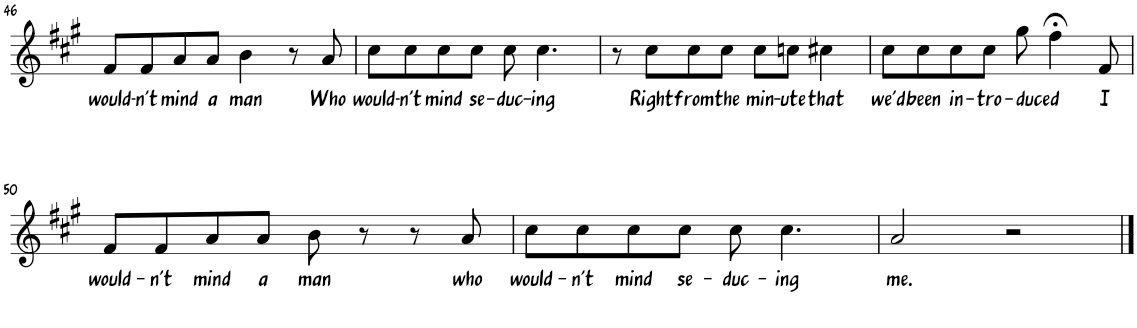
**kern	**text
*part1	*part1
*staff1	*staff1
*I"Piano	*
*I'Pno.	*
!!LO:PB:g=z
*clefG2	*
*k[f#c#g#]	*
*M4/4	*
=46	=46
!	!LO:LY:b
8f#/L	would-
!	!LO:LY:b
8f#/	-n't
!	!LO:LY:b
8a/	mind
!	!LO:LY:b
8a/J	a
!	!LO:LY:b
4b\	man
8r	.
!	!LO:LY:b
8a/	Who
=47	=47
!	!LO:LY:b
8cc#\L	would-
!	!LO:LY:b
8cc#\	-n't
!	!LO:LY:b
8cc#\	mind
!	!LO:LY:b
8cc#\J	se-
!	!LO:LY:b
8cc#\	-duc-
!	!LO:LY:b
4.cc#\	-ing
=48	=48
8r	.
!	!LO:LY:b
8cc#\L	Right
!	!LO:LY:b
8cc#\	from
!	!LO:LY:b
8cc#\J	the
!	!LO:LY:b
8cc#\L	min-
!	!LO:LY:b
8ccn\J	-ute
!	!LO:LY:b
4cc#X\	that
=49	=49
!	!LO:LY:b
8cc#\L	we'd
!	!LO:LY:b
8cc#\	been
!	!LO:LY:b
8cc#\	in-
!	!LO:LY:b
8cc#\J	-tro-
!	!LO:LY:b
8gg#\	-duced
4ff#;<\	.
!	!LO:LY:b
8f#/	I
!!LO:LB:g=z
=50	=50
!	!LO:LY:b
8f#/L	would-
!	!LO:LY:b
8f#/	-n't
!	!LO:LY:b
8a/	mind
!	!LO:LY:b
8a/J	a
!	!LO:LY:b
8b\	man
8r	.
8r	.
!	!LO:LY:b
8a/	who
=51	=51
!	!LO:LY:b
8cc#\L	would-
!	!LO:LY:b
8cc#\	-n't
!	!LO:LY:b
8cc#\	mind
!	!LO:LY:b
8cc#\J	se-
!	!LO:LY:b
8cc#\	-duc-
!	!LO:LY:b
4.cc#\	-ing
=52	=52
!	!LO:LY:b
2a/	me.
2r	.
==	==
*-	*-
